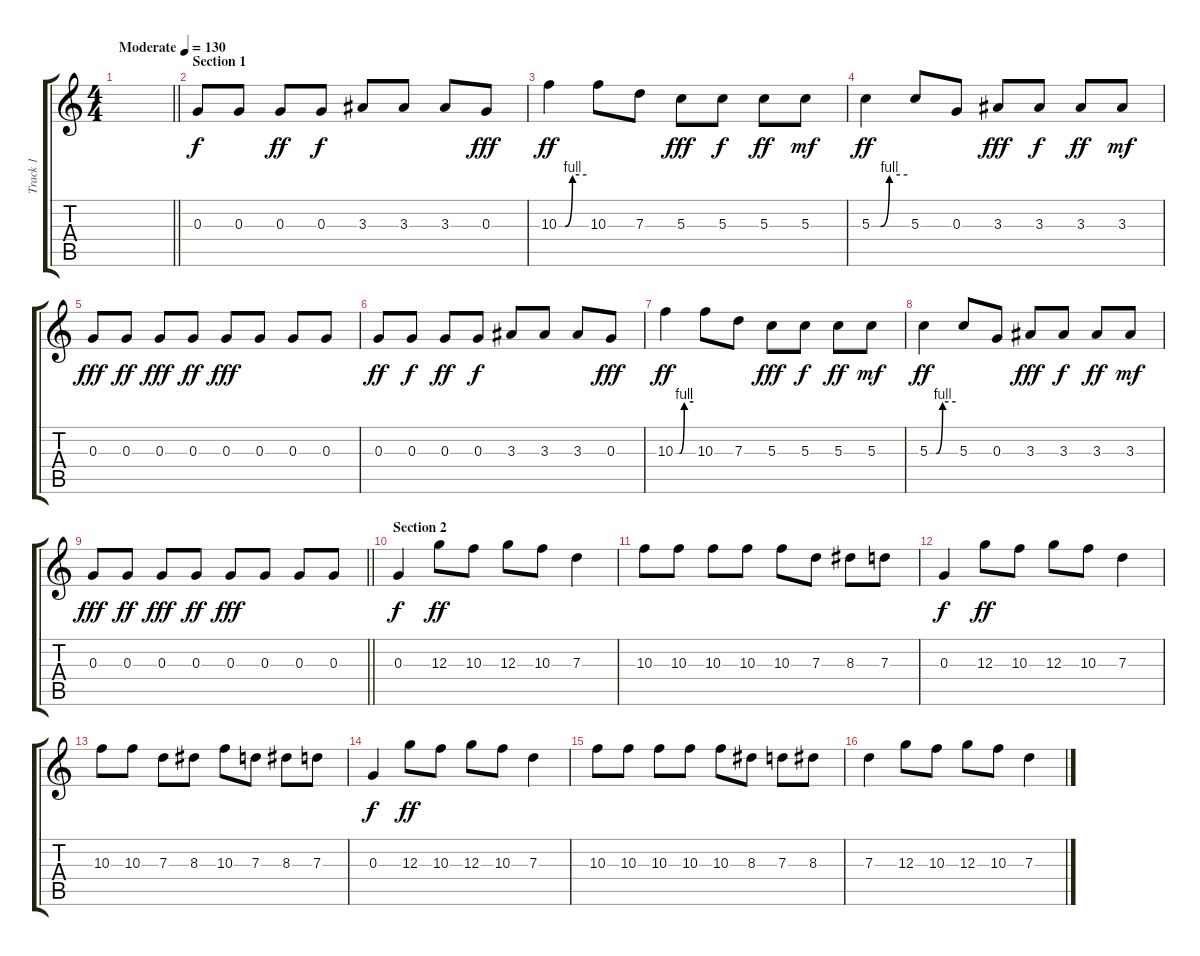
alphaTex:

\track ("Track 1" "Track 1") {instrument distortionguitar}
\staff {score tabs}
\tuning (E4 B3 G3 D3 A2 E2) {hide}
\ts (4 4)
\tempo (130 "Moderate")
\clef g2
\barLineRight lightlight
\ks c
|
\section ("" "Section 1")
0.3.8 0.3.8{dy f} 0.3.8{dy ff} 0.3.8{dy f} 3.3.8 3.3.8 3.3.8 0.3.8{dy fff} |
10.3{be (custom 0 0 14 0 30 4 60 4)}.4{dy ff} 10.3.8 7.3.8 5.3.8{dy fff} 5.3.8{dy f} 5.3.8{dy ff} 5.3.8{dy mf} |
5.3{be (custom 0 0 15 0 30 4 60 4)}.4{dy ff} 5.3.8 0.3.8 3.3.8{dy fff} 3.3.8{dy f} 3.3.8{dy ff} 3.3.8{dy mf} |
0.3.8{dy fff} 0.3.8{dy ff} 0.3.8{dy fff} 0.3.8{dy ff} 0.3.8{dy fff} 0.3.8 0.3.8 0.3.8 |
0.3.8{dy ff} 0.3.8{dy f} 0.3.8{dy ff} 0.3.8{dy f} 3.3.8 3.3.8 3.3.8 0.3.8{dy fff} |
10.3{be (custom 0 0 14 0 30 4 60 4)}.4{dy ff} 10.3.8 7.3.8 5.3.8{dy fff} 5.3.8{dy f} 5.3.8{dy ff} 5.3.8{dy mf} |
5.3{be (custom 0 0 15 0 30 4 60 4)}.4{dy ff} 5.3.8 0.3.8 3.3.8{dy fff} 3.3.8{dy f} 3.3.8{dy ff} 3.3.8{dy mf} |
\barLineRight lightlight
0.3.8{dy fff} 0.3.8{dy ff} 0.3.8{dy fff} 0.3.8{dy ff} 0.3.8{dy fff} 0.3.8 0.3.8 0.3.8 |
\section ("" "Section 2")
0.3.4{dy f} 12.3.8{dy ff} 10.3.8 12.3.8 10.3.8 7.3.4 |
10.3.8 10.3.8 10.3.8 10.3.8 10.3.8 7.3.8 8.3.8 7.3.8 |
0.3.4{dy f} 12.3.8{dy ff} 10.3.8 12.3.8 10.3.8 7.3.4 |
10.3.8 10.3.8 7.3.8 8.3.8 10.3.8 7.3.8 8.3.8 7.3.8 |
0.3.4{dy f} 12.3.8{dy ff} 10.3.8 12.3.8 10.3.8 7.3.4 |
10.3.8 10.3.8 10.3.8 10.3.8 10.3.8 8.3.8 7.3.8 8.3.8 |
7.3.4 12.3.8 10.3.8 12.3.8 10.3.8 7.3.4
